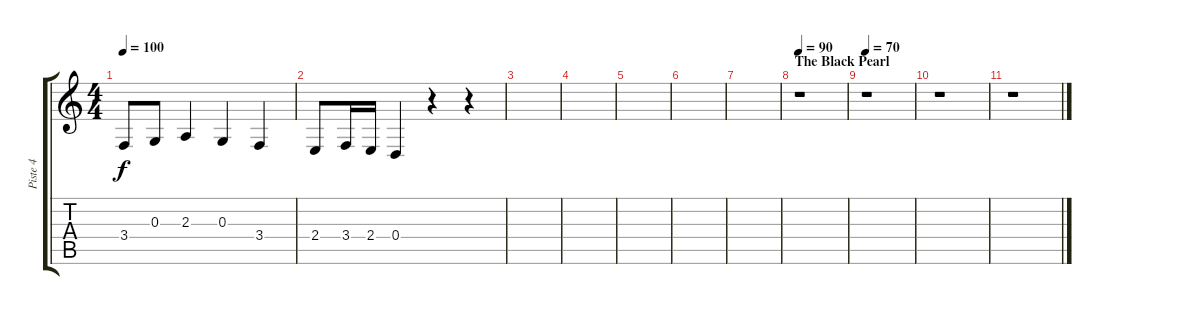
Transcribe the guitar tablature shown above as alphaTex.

\track ("Piste 4" "Piste 4") {instrument trumpet}
\staff {score tabs}
\tuning (E4 B3 G3 D3 A2 E2) {hide}
\ts (4 4)
\tempo 100
\clef g2
\ks c
3.4.8{dy f} 0.3.8 2.3.4 0.3.4 3.4.4 |
2.4.8 3.4.16 2.4.16 0.4.4 r.4 r.4 |
|
|
|
|
|
\section ("" "The Black Pearl")
\tempo 90
r.1 |
\tempo 70
r.1 |
r.1 |
r.1
